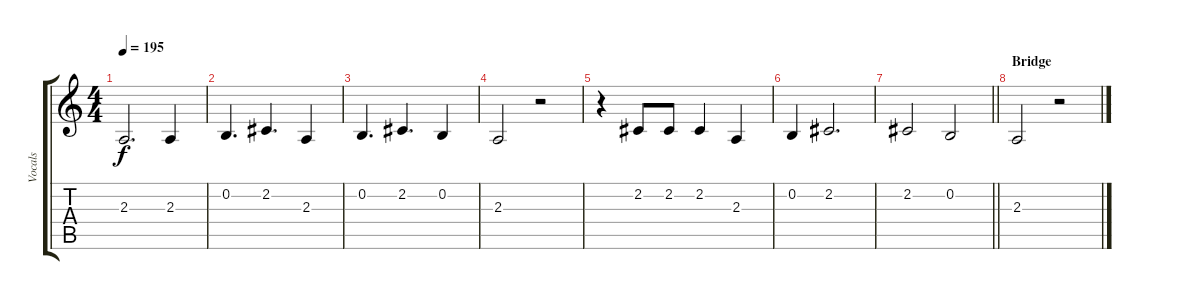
\track ("Vocals" "Vocals") {instrument altosax}
\staff {score tabs}
\tuning (E4 B3 G3 D3 A2 E2) {hide}
\ts (4 4)
\tempo 195
\clef g2
\ks c
2.3.2{d dy f} 2.3.4 |
0.2.4{d} 2.2.4{d} 2.3.4 |
0.2.4{d} 2.2.4{d} 0.2.4 |
2.3.2 r.2 |
r.4 2.2.8 2.2.8 2.2.4 2.3.4 |
0.2.4 2.2.2{d} |
\barLineRight lightlight
2.2.2 0.2.2 |
\section ("" "Bridge")
2.3.2 r.2
